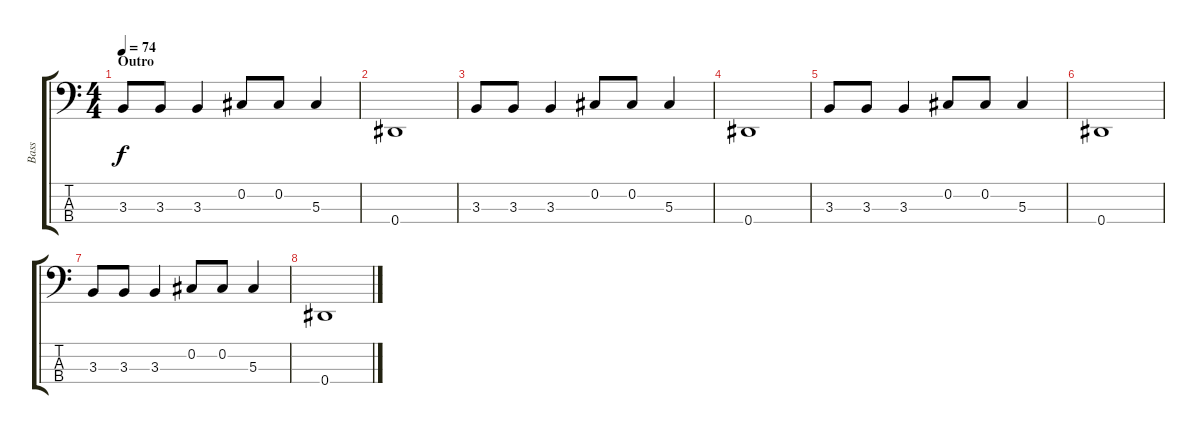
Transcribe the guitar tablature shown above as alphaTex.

\track ("Bass" "Bass") {instrument electricbassfinger}
\staff {score tabs}
\tuning (Gb2 Db2 Ab1 Eb1) {hide}
\ts (4 4)
\section ("" "Outro")
\tempo 74
\clef f4
\ks c
3.3.8{dy f} 3.3.8 3.3.4 0.2.8 0.2.8 5.3.4 |
0.4.1 |
3.3.8 3.3.8 3.3.4 0.2.8 0.2.8 5.3.4 |
0.4.1 |
3.3.8 3.3.8 3.3.4 0.2.8 0.2.8 5.3.4 |
0.4.1 |
3.3.8 3.3.8 3.3.4 0.2.8 0.2.8 5.3.4 |
0.4.1
